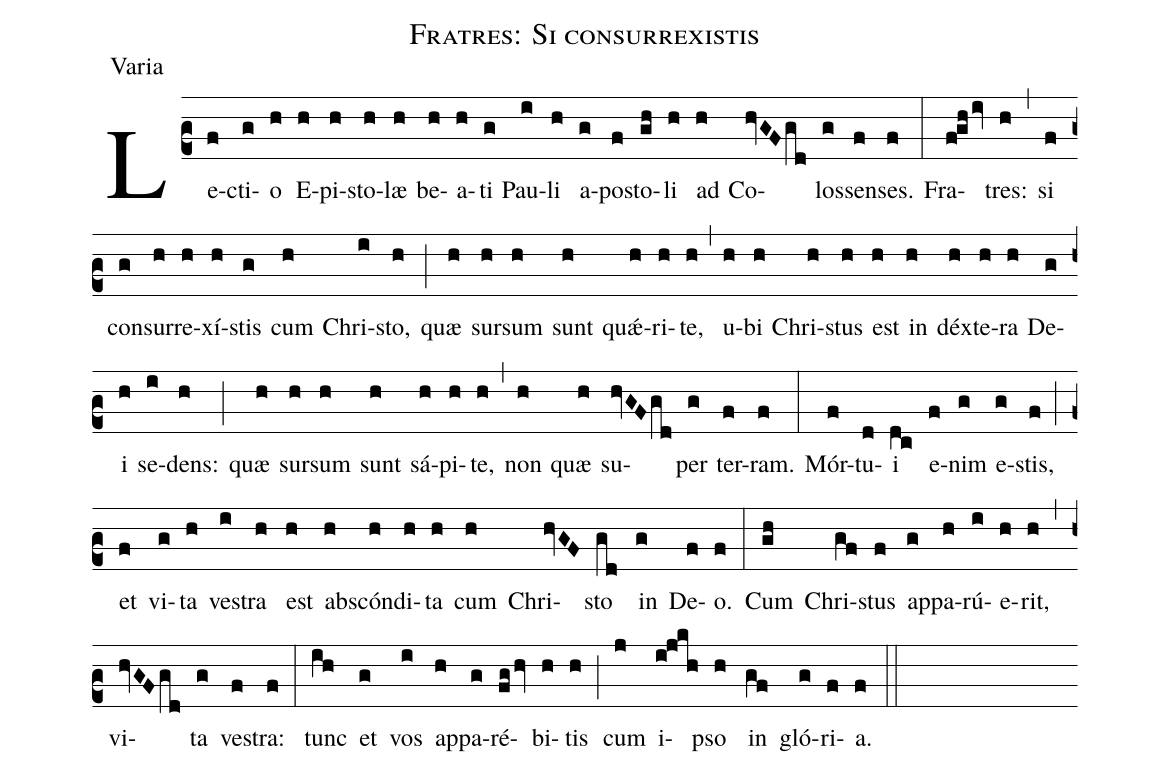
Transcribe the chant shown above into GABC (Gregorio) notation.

name:Fratres: Si consurrexistis;
office-part:Varia;
%%
(c2)Le(f)cti(g)o(h) E(h)pi(h)sto(h)læ(h) be(h)a(h)ti(g) Pau(i)li(h) a(g)po(f)sto(gh)li(h) ad(h) Co(hvGFgd)los(g)sen(f)ses.(f) (:)
Fra(fghiv)tres:(h) (,) si(f) con(g)sur(h)re(h)xí(h)stis(g) cum(h) Chri(i)sto,(h) (;) quæ(h) sur(h)sum(h) sunt(h) quǽ(h)ri(h)te,(h) (,) u(h)bi(h) Chri(h)stus(h) est(h) in(h) déx(h)te(h)ra(h) De(g)i(h) se(i)dens:(h) (;) quæ(h) sur(h)sum(h) sunt(h) sá(h)pi(h)te,(h) (,) non(h) quæ(h) su(hvGFgd)per(g) ter(f)ram.(f) (:) Mór(f)tu(d)i(dc) e(f)nim(g) e(g)stis,(f) (;) et(f) vi(g)ta(h) ve(i)stra(h) est(h) ab(h)scón(h)di(h)ta(h) cum(h) Chri(hvGF)sto(gd) in(g) De(f)o.(f) (:) Cum(gh) Chri(gf)stus(f) ap(g)pa(h)rú(i)e(h)rit,(h) (,) vi(hvGFgd)ta(g) ve(f)stra:(f) (:) tunc(ih) et(g) vos(i) ap(h)pa(g)ré(fghv)bi(h)tis(h) (;) cum(j) i(i!jkh)pso(h) in(gf) gló(g)ri(f)a.(f) (::)
